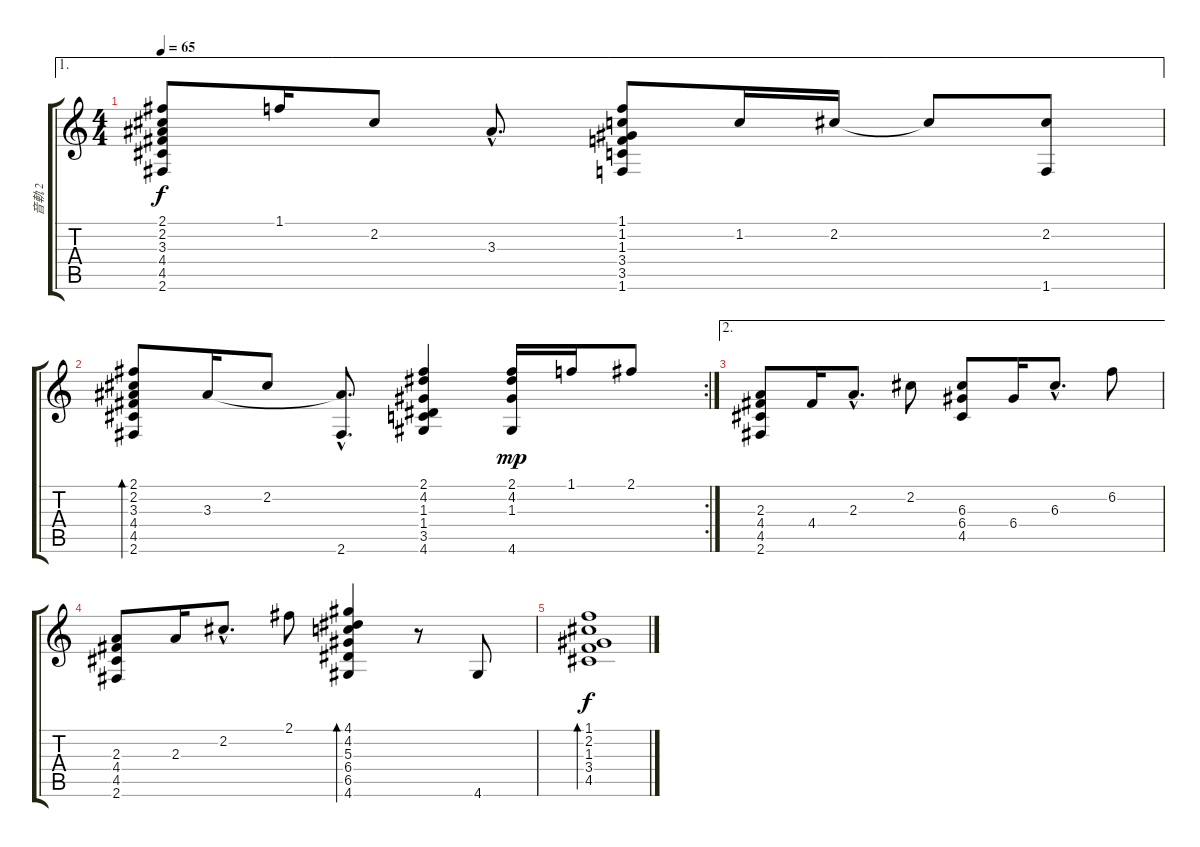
\track ("音軌 2" "音軌 2") {instrument acousticguitarsteel}
\staff {score tabs}
\tuning (E4 B3 G3 D3 A2 E2) {hide}
\ae 1
\ts (4 4)
\tempo 65
\clef g2
\ks c
(2.1 2.2 3.3 4.4 4.5 2.6).8{dy f} 1.1.16 2.2.8 3.3{hac}.8{d} (1.1 1.2 1.3 3.4 3.5 1.6).8 1.2.16 2.2.16 2.2{t}.8 (2.2 1.6).8 |
\rc 2
(2.1 2.2 3.3 4.4 4.5 2.6).8{bd 60} 3.3.16 2.2.8 (3.3{hac t} 2.6{hac}).8{d} (2.1 4.2 1.3 1.4 3.5 4.6).4 (2.1 4.2 1.3 4.6).16{dy mp} 1.1.16 2.1.8 |
\ae 2
(2.3 4.4 4.5 2.6).8 4.4.16 2.3{hac}.8{d} 2.2.8 (6.3 6.4 4.5).8 6.4.16 6.3{hac}.8{d} 6.2.8 |
(2.3 4.4 4.5 2.6).8 2.3.16 2.2{hac}.8{d} 2.1.8 (4.1 4.2 5.3 6.4 6.5 4.6).4{bd 120} r.8 4.6.8 |
(1.1 2.2 1.3 3.4 4.5).1{bd 240 dy f}
